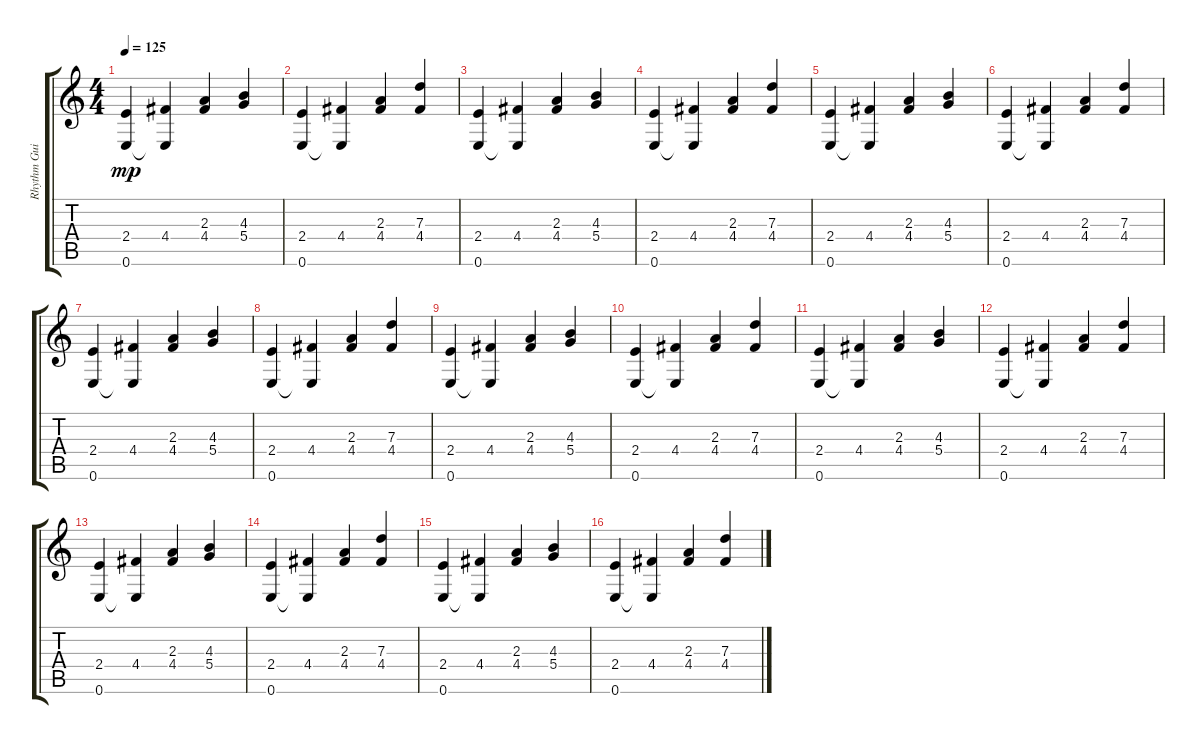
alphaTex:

\track ("Rhythm Guitar" "Rhythm Gui") {instrument acousticguitarsteel}
\staff {score tabs}
\tuning (E4 B3 G3 D3 A2 E2) {hide}
\ts (4 4)
\tempo 125
\clef g2
\ks c
(2.4 0.6).4{dy mp} (4.4 0.6{t}).4 (2.3 4.4).4 (4.3 5.4).4 |
(2.4 0.6).4 (4.4 0.6{t}).4 (2.3 4.4).4 (7.3 4.4).4 |
(2.4 0.6).4 (4.4 0.6{t}).4 (2.3 4.4).4 (4.3 5.4).4 |
(2.4 0.6).4 (4.4 0.6{t}).4 (2.3 4.4).4 (7.3 4.4).4 |
(2.4 0.6).4 (4.4 0.6{t}).4 (2.3 4.4).4 (4.3 5.4).4 |
(2.4 0.6).4 (4.4 0.6{t}).4 (2.3 4.4).4 (7.3 4.4).4 |
(2.4 0.6).4 (4.4 0.6{t}).4 (2.3 4.4).4 (4.3 5.4).4 |
(2.4 0.6).4 (4.4 0.6{t}).4 (2.3 4.4).4 (7.3 4.4).4 |
(2.4 0.6).4 (4.4 0.6{t}).4 (2.3 4.4).4 (4.3 5.4).4 |
(2.4 0.6).4 (4.4 0.6{t}).4 (2.3 4.4).4 (7.3 4.4).4 |
(2.4 0.6).4 (4.4 0.6{t}).4 (2.3 4.4).4 (4.3 5.4).4 |
(2.4 0.6).4 (4.4 0.6{t}).4 (2.3 4.4).4 (7.3 4.4).4 |
(2.4 0.6).4 (4.4 0.6{t}).4 (2.3 4.4).4 (4.3 5.4).4 |
(2.4 0.6).4 (4.4 0.6{t}).4 (2.3 4.4).4 (7.3 4.4).4 |
(2.4 0.6).4 (4.4 0.6{t}).4 (2.3 4.4).4 (4.3 5.4).4 |
(2.4 0.6).4 (4.4 0.6{t}).4 (2.3 4.4).4 (7.3 4.4).4
